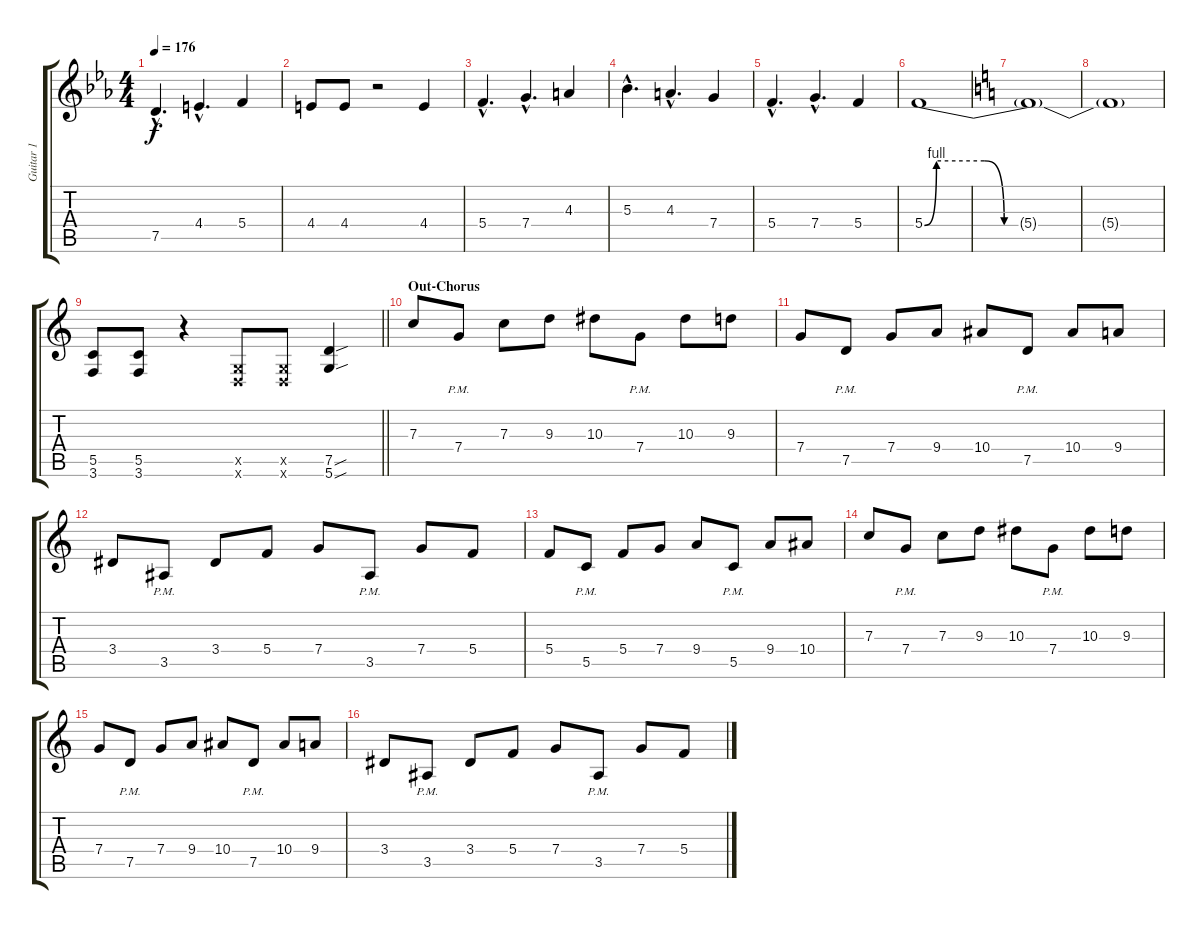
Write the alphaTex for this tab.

\track ("Guitar 1" "Guitar 1") {instrument distortionguitar}
\staff {score tabs}
\tuning (D4 A3 F3 C3 G2 D2) {hide}
\ts (4 4)
\tempo 176
\clef g2
\ks eb
7.5{hac}.4{d dy f} 4.4{hac}.4{d} 5.4.4 |
4.4.8 4.4.8 r.2 4.4.4 |
5.4{hac}.4{d} 7.4{hac}.4{d} 4.3.4 |
5.3{hac}.4{d} 4.3{hac}.4{d} 7.4.4 |
5.4{hac}.4{d} 7.4{hac}.4{d} 5.4.4 |
5.4{be (custom 0 0 3 4 15 4 20 0 60 0)}.1 |
\ks c
5.4{t}.1 |
5.4{t}.1 |
\barLineRight lightlight
(5.5 3.6).8 (5.5 3.6).8 r.4 (0.5{x} 0.6{x}).8 (0.5{x} 0.6{x}).8 (7.5{sou} 5.6{sou}).4 |
\section ("" "Out-Chorus")
7.3.8 7.4{pm}.8 7.3.8 9.3.8 10.3.8 7.4{pm}.8 10.3.8 9.3.8 |
7.4.8 7.5{pm}.8 7.4.8 9.4.8 10.4.8 7.5{pm}.8 10.4.8 9.4.8 |
3.4.8 3.5{pm}.8 3.4.8 5.4.8 7.4.8 3.5{pm}.8 7.4.8 5.4.8 |
5.4.8 5.5{pm}.8 5.4.8 7.4.8 9.4.8 5.5{pm}.8 9.4.8 10.4.8 |
7.3.8 7.4{pm}.8 7.3.8 9.3.8 10.3.8 7.4{pm}.8 10.3.8 9.3.8 |
7.4.8 7.5{pm}.8 7.4.8 9.4.8 10.4.8 7.5{pm}.8 10.4.8 9.4.8 |
3.4.8 3.5{pm}.8 3.4.8 5.4.8 7.4.8 3.5{pm}.8 7.4.8 5.4.8
